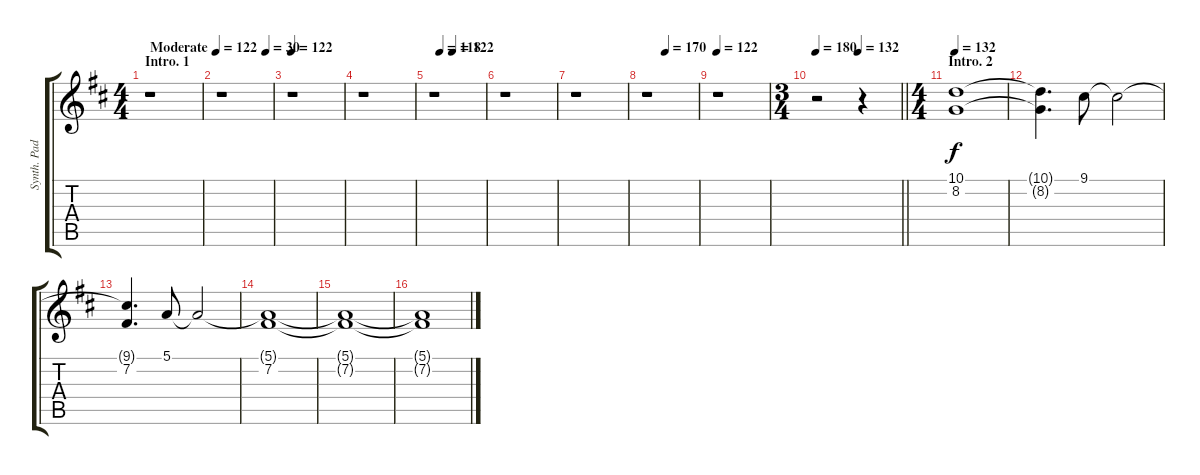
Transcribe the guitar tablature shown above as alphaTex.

\track ("Synth. Pad V" "Synth. Pad") {instrument pad2warm}
\staff {score tabs}
\tuning (E4 B3 G3 D3 A2 E2) {hide}
\ts (4 4)
\section ("" "Intro. 1")
\tempo (122 "Moderate")
\clef g2
\ks d
r.1{dy f instrument pad2warm} |
\tempo (30 0.875)
r.1 |
\tempo 122
r.1 |
r.1 |
\tempo (118 0.125)
\tempo (122 0.375)
r.1 |
r.1 |
r.1 |
\tempo (170 0.375)
r.1 |
\tempo 132
\tempo 122
r.1 |
\ts (3 4)
\tempo 180
\tempo (132 0.5)
\barLineRight lightlight
r.2 r.4 |
\ts (4 4)
\section ("" "Intro. 2")
\tempo 132
(10.1 8.2).1 |
(10.1{t} 8.2{t}).4{d} 9.1.8 9.1{t}.2 |
(9.1{t} 7.2).4{d} 5.1.8 5.1{t}.2 |
(5.1{t} 7.2).1 |
(5.1{t} 7.2{t}).1 |
(5.1{t} 7.2{t}).1
